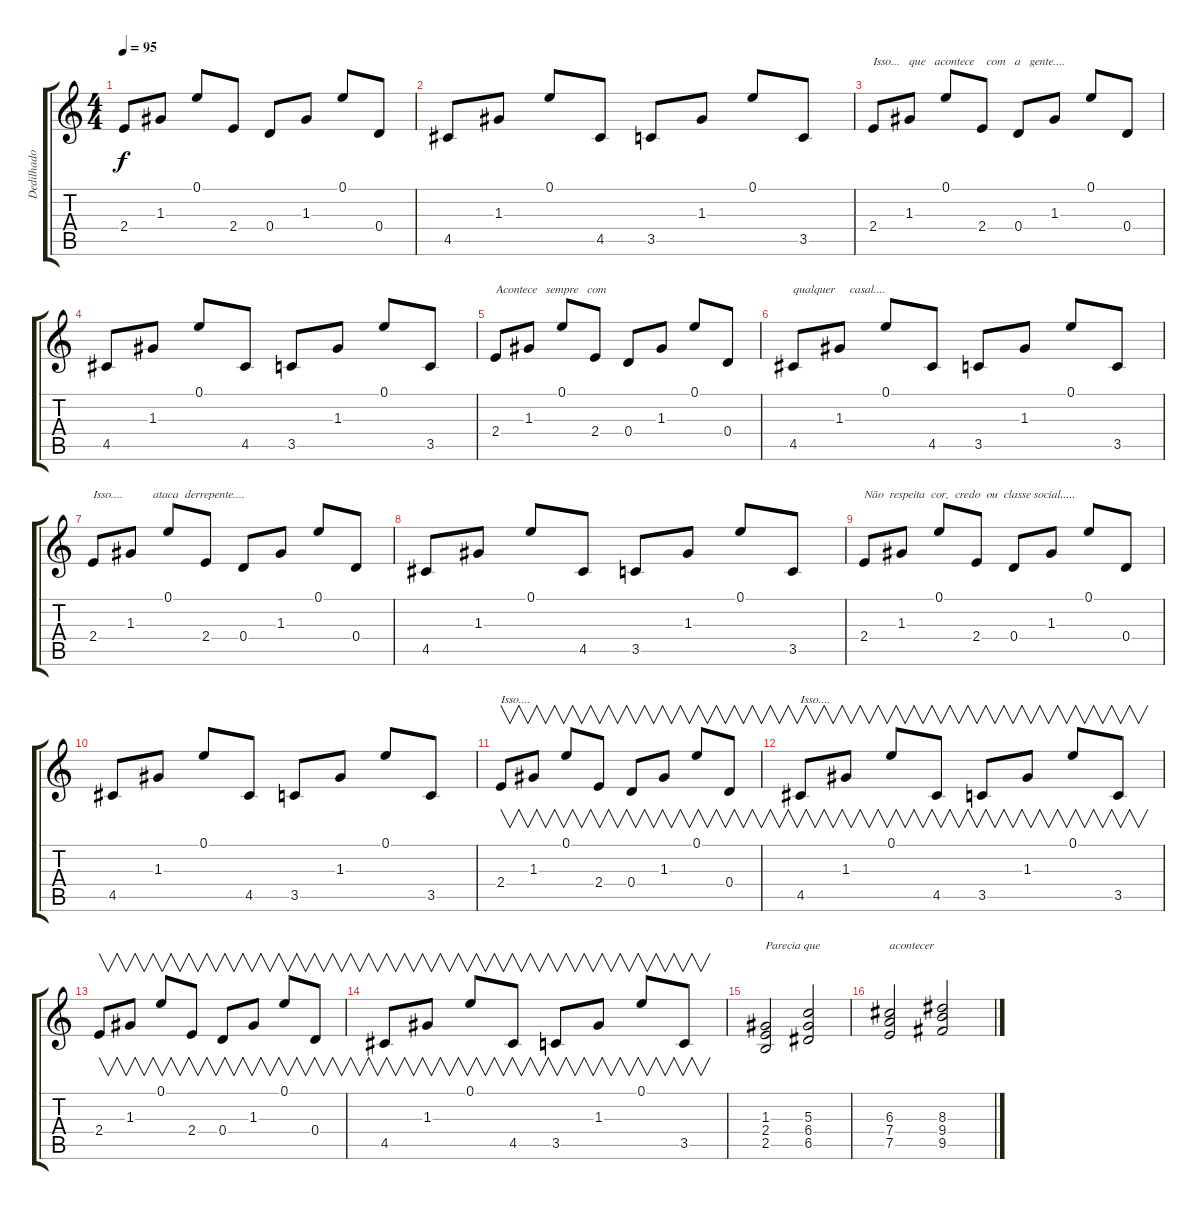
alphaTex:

\track ("Dedilhado" "Dedilhado") {instrument electricguitarclean}
\staff {score tabs}
\tuning (E4 B3 G3 D3 A2 E2) {hide}
\ts (4 4)
\tempo 95
\clef g2
\ks c
2.4.8{dy f instrument electricguitarclean} 1.3.8 0.1.8 2.4.8 0.4.8 1.3.8 0.1.8 0.4.8 |
4.5.8 1.3.8 0.1.8 4.5.8 3.5.8 1.3.8 0.1.8 3.5.8 |
2.4.8{txt "Isso...   que   acontece    com   a   gente...."} 1.3.8 0.1.8 2.4.8 0.4.8 1.3.8 0.1.8 0.4.8 |
4.5.8 1.3.8 0.1.8 4.5.8 3.5.8 1.3.8 0.1.8 3.5.8 |
2.4.8{txt "Acontece   sempre   com"} 1.3.8 0.1.8 2.4.8 0.4.8 1.3.8 0.1.8 0.4.8 |
4.5.8{txt "qualquer     casal...."} 1.3.8 0.1.8 4.5.8 3.5.8 1.3.8 0.1.8 3.5.8 |
2.4.8{txt "Isso....          ataca  derrepente...."} 1.3.8 0.1.8 2.4.8 0.4.8 1.3.8 0.1.8 0.4.8 |
4.5.8 1.3.8 0.1.8 4.5.8 3.5.8 1.3.8 0.1.8 3.5.8 |
2.4.8{txt "Não  respeita  cor,  credo  ou  classe social....."} 1.3.8 0.1.8 2.4.8 0.4.8 1.3.8 0.1.8 0.4.8 |
4.5.8 1.3.8 0.1.8 4.5.8 3.5.8 1.3.8 0.1.8 3.5.8 |
2.4.8{v txt "Isso....           "} 1.3.8{v} 0.1.8{v} 2.4.8{v} 0.4.8{v} 1.3.8{v} 0.1.8{v} 0.4.8{v} |
4.5.8{v txt "Isso...."} 1.3.8{v} 0.1.8{v} 4.5.8{v} 3.5.8{v} 1.3.8{v} 0.1.8{v} 3.5.8{v} |
2.4.8{v} 1.3.8{v} 0.1.8{v} 2.4.8{v} 0.4.8{v} 1.3.8{v} 0.1.8{v} 0.4.8{v} |
4.5.8{v} 1.3.8{v} 0.1.8{v} 4.5.8{v} 3.5.8{v} 1.3.8{v} 0.1.8{v} 3.5.8{v} |
(1.3 2.4 2.5).2{txt "Parecia que"} (5.3 6.4 6.5).2 |
(6.3 7.4 7.5).2{txt "acontecer "} (8.3 9.4 9.5).2
